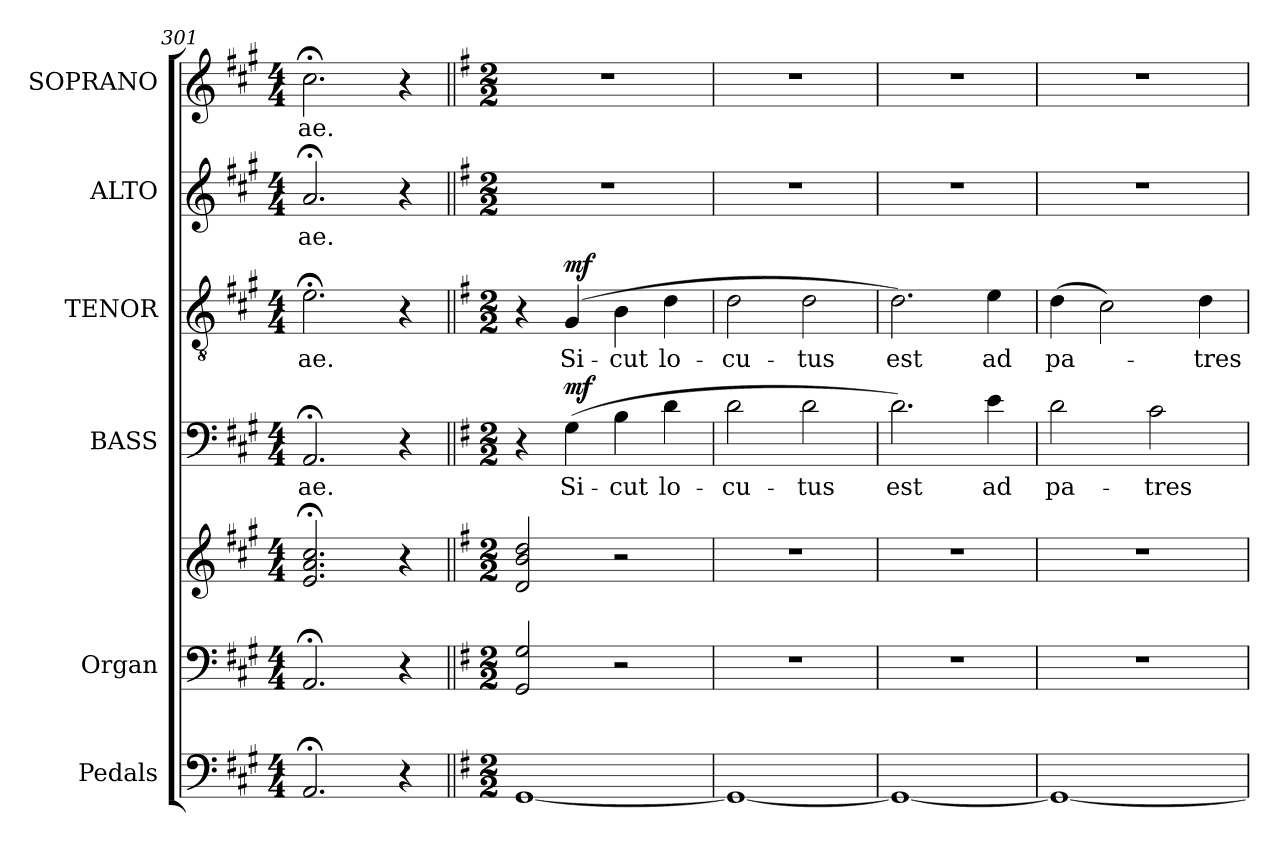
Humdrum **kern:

**kern	**kern	**kern	**kern	**text	**dynam	**kern	**text	**dynam	**kern	**text	**kern	**text
*part6	*part5	*part5	*part4	*part4	*part4	*part3	*part3	*part3	*part2	*part2	*part1	*part1
*staff7	*staff6	*staff5	*staff4	*staff4	*staff4	*staff3	*staff3	*staff3	*staff2	*staff2	*staff1	*staff1
*I"Pedals	*I"Organ	*	*I"BASS	*	*	*I"TENOR	*	*	*I"ALTO	*	*I"SOPRANO	*
*I'Ped.	*I'Org.	*	*I'B.	*	*	*I'T.	*	*	*I'A.	*	*I'S.	*
*clefF4	*clefF4	*clefG2	*clefF4	*	*	*clefGv2	*	*	*clefG2	*	*clefG2	*
*	*	*	*	*	*	*ITrd7c12	*	*	*	*	*	*
*k[f#c#g#]	*k[f#c#g#]	*k[f#c#g#]	*k[f#c#g#]	*	*	*k[f#c#g#]	*	*	*k[f#c#g#]	*	*k[f#c#g#]	*
*A:	*A:	*A:	*A:	*	*	*A:	*	*	*A:	*	*A:	*
*M4/4	*M4/4	*M4/4	*M4/4	*	*	*M4/4	*	*	*M4/4	*	*M4/4	*
=301	=301	=301	=301	=301	=301	=301	=301	=301	=301	=301	=301	=301
!	!	!	!	!LO:LY:b:color=#000000	!	!	!	!	!	!	!	!
!	!	!	!	!	!	!	!LO:LY:b:color=#000000	!	!	!	!	!
!	!	!	!	!	!	!	!	!	!	!LO:LY:b:color=#000000	!	!
!	!	!	!	!	!	!	!	!	!	!	!	!LO:LY:b:color=#000000
2.AA;i/	2.AA;i/	2.ei/; 2.ai; 2.cc#i;	2.AA;i/	-ae.	.	2.E;i\	-ae.	.	2.a;i/	-ae.	2.cc#;i\	-ae.
4r	4r	4r	4r	.	.	4r	.	.	4r	.	4r	.
=302||	=302||	=302||	=302||	=302||	=302||	=302||	=302||	=302||	=302||	=302||	=302||	=302||
!!LO:REH:place=s1:B:color=#000000:enc=box:fs=16.5694:t=J
*k[f#]	*k[f#]	*k[f#]	*k[f#]	*	*	*k[f#]	*	*	*k[f#]	*	*k[f#]	*
*G:	*G:	*G:	*G:	*	*	*G:	*	*	*G:	*	*G:	*
*M2/2	*M2/2	*M2/2	*M2/2	*	*	*M2/2	*	*	*M2/2	*	*M2/2	*
*	*	*MM80	*	*	*	*	*	*	*	*	*MM80	*
[<1GGi	2GGi/ 2Gi	2di/ 2bi 2ddi	4r	.	.	4r	.	.	1r	.	1r	.
!	!	!	!	!LO:LY:b:color=#000000	!	!	!	!	!	!	!	!
!	!	!	!	!	!	!	!LO:LY:b:color=#000000	!	!	!	!	!
.	.	.	(4Gi\	Si-	mf	(4GGi/	Si-	mf	.	.	.	.
!	!	!	!	!LO:LY:b:color=#000000	!	!	!	!	!	!	!	!
!	!	!	!	!	!	!	!LO:LY:b:color=#000000	!	!	!	!	!
.	2r	2r	4Bi\	-cut	.	4BBi\	-cut	.	.	.	.	.
!	!	!	!	!LO:LY:b:color=#000000	!	!	!	!	!	!	!	!
!	!	!	!	!	!	!	!LO:LY:b:color=#000000	!	!	!	!	!
.	.	.	4di\	lo-	.	4Di\	lo-	.	.	.	.	.
=303	=303	=303	=303	=303	=303	=303	=303	=303	=303	=303	=303	=303
!	!	!	!	!LO:LY:b:color=#000000	!	!	!	!	!	!	!	!
!	!	!	!	!	!	!	!LO:LY:b:color=#000000	!	!	!	!	!
1GGi_<	1r	1r	2di\	-cu-	.	2Di\	-cu-	.	1r	.	1r	.
!	!	!	!	!LO:LY:b:color=#000000	!	!	!	!	!	!	!	!
!	!	!	!	!	!	!	!LO:LY:b:color=#000000	!	!	!	!	!
.	.	.	2di\	-tus	.	2Di\	-tus	.	.	.	.	.
=304	=304	=304	=304	=304	=304	=304	=304	=304	=304	=304	=304	=304
!	!	!	!	!LO:LY:b:color=#000000	!	!	!	!	!	!	!	!
!	!	!	!	!	!	!	!LO:LY:b:color=#000000	!	!	!	!	!
1GGi_<	1r	1r	2.di\)	est	.	2.Di\)	est	.	1r	.	1r	.
!	!	!	!	!LO:LY:b:color=#000000	!	!	!	!	!	!	!	!
!	!	!	!	!	!	!	!LO:LY:b:color=#000000	!	!	!	!	!
.	.	.	4ei\	ad	.	4Ei\	ad	.	.	.	.	.
!!LO:PB:g=z
=305	=305	=305	=305	=305	=305	=305	=305	=305	=305	=305	=305	=305
!	!	!	!	!LO:LY:b:color=#000000	!	!	!	!	!	!	!	!
!	!	!	!	!	!	!	!LO:LY:b:color=#000000	!	!	!	!	!
1GGi_<	1r	1r	2di\	pa-	.	(4Di\	pa-	.	1r	.	1r	.
.	.	.	.	.	.	2Ci\)	.	.	.	.	.	.
!	!	!	!	!LO:LY:b:color=#000000	!	!	!	!	!	!	!	!
.	.	.	2ci\	-tres	.	.	.	.	.	.	.	.
!	!	!	!	!	!	!	!LO:LY:b:color=#000000	!	!	!	!	!
.	.	.	.	.	.	4Di\	-tres	.	.	.	.	.
=	=	=	=	=	=	=	=	=	=	=	=	=
*-	*-	*-	*-	*-	*-	*-	*-	*-	*-	*-	*-	*-
